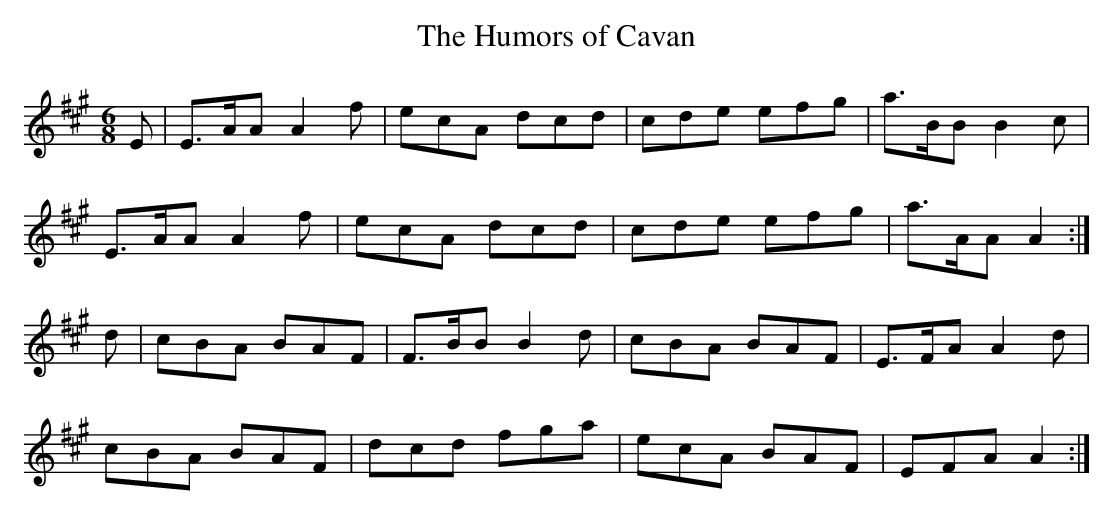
X:1
T: The Humors of Cavan
M: 6/8
L: 1/8
K: A
E|E>AA A2f|ecA dcd|cde efg|a>BB B2c|
E>AA A2f|ecA dcd|cde efg|a>AA A2:|
d|cBA BAF|F>BB B2d|cBA BAF|E>FA A2d|
cBA BAF|dcd fga|ecA BAF|EFA A2:|
